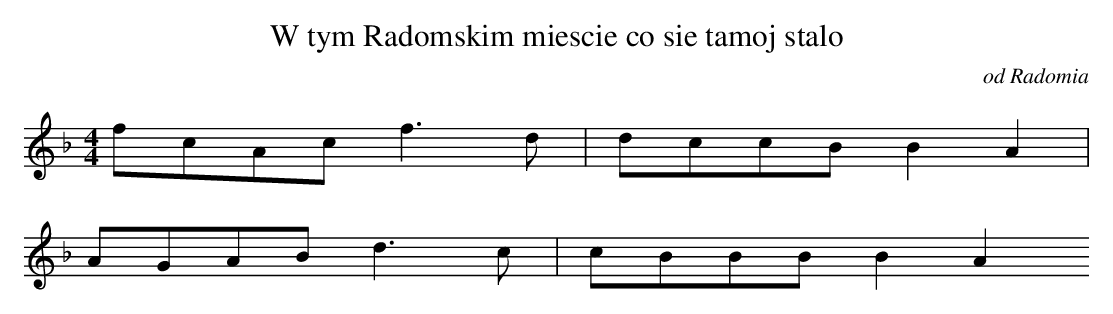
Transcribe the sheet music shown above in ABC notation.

X:1
T: W tym Radomskim miescie co sie tamoj stalo
O: od Radomia
M: 4/4
L: 1/8
K: F
fcAcf3d | dccBB2A2 |
AGABd3c | cBBBB2A2
